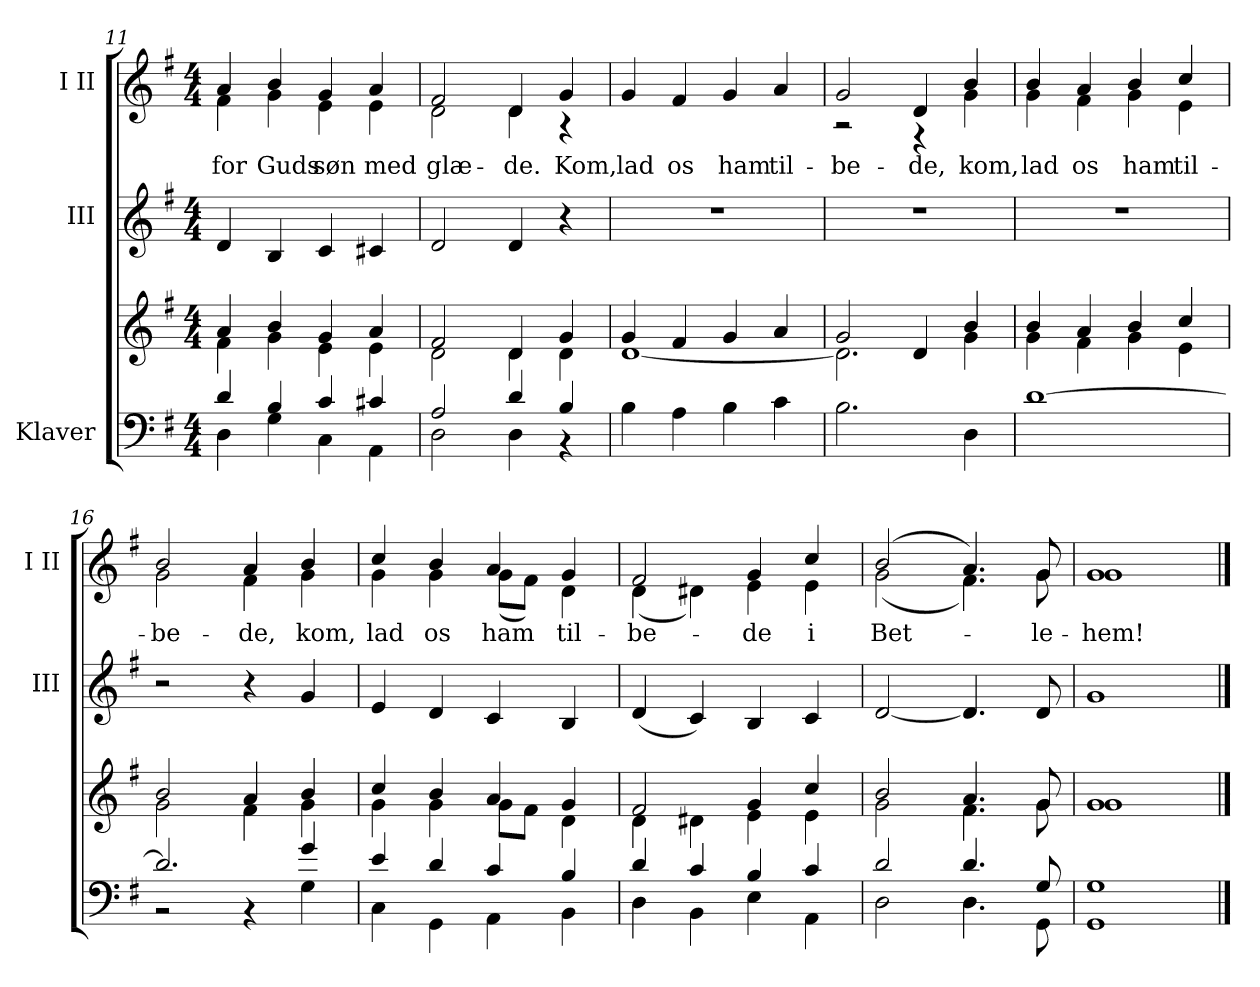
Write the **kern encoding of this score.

**kern	**kern	**kern	**kern	**text
*part3	*part3	*part2	*part1	*part1
*staff4	*staff3	*staff2	*staff1	*staff1
*I"Klaver	*	*I"III	*I"I II	*
*	*	*I'III	*I'I II	*
*clefF4	*clefG2	*clefG2	*clefG2	*
*k[f#]	*k[f#]	*k[f#]	*k[f#]	*
*M4/4	*M4/4	*M4/4	*M4/4	*
=11	=11	=11	=11	=11
*^	*^	*	*	*
!	!	!	!	!	!	!LO:LY:b
*	*	*	*	*	*^	*
4d/	4D\	4a/	4f#\	4d/	4a/	4f#\	for
!	!	!	!	!	!	!	!LO:LY:b
4B/	4G\	4b/	4g\	4B/	4b/	4g\	Guds
!	!	!	!	!	!	!	!LO:LY:b
4c/	4C\	4g/	4e\	4c/	4g/	4e\	søn
!	!	!	!	!	!	!	!LO:LY:b
4c#X/	4AA\	4a/	4e\	4c#X/	4a/	4e\	med
=12	=12	=12	=12	=12	=12	=12	=12
!	!	!	!	!	!	!	!LO:LY:b
2A/	2D\	2f#/	2d\	2d/	2f#/	2d\	glæ-
!	!	!	!	!	!	!	!LO:LY:b
4d/	4D\	4d/	4d\	4d/	4d/	4d\	-de.
!	!	!	!	!	!	!	!LO:LY:b
4B/	4r	4g/	4d\	4r	4g/	4r	Kom,
=13	=13	=13	=13	=13	=13	=13	=13
!	!	!	!	!	!	!	!LO:LY:b
*v	*v	*	*	*	*v	*v	*
4B\	4g/	[1d	1r	4g/	lad
!	!	!	!	!	!LO:LY:b
4A\	4f#/	.	.	4f#/	os
!	!	!	!	!	!LO:LY:b
4B\	4g/	.	.	4g/	ham
!	!	!	!	!	!LO:LY:b
4c\	4a/	.	.	4a/	til-
=14	=14	=14	=14	=14	=14
!	!	!	!	!	!LO:LY:b
*	*	*	*	*^	*
2.B\	2g/	2.d\]	1r	2g/	2r	-be-
!	!	!	!	!	!	!LO:LY:b
.	4d/	.	.	4d/	4r	-de,
!	!	!	!	!	!	!LO:LY:b
4D\	4b/	4g\	.	4b/	4g\	kom,
=15	=15	=15	=15	=15	=15	=15
!	!	!	!	!	!	!LO:LY:b
[1d	4b/	4g\	1r	4b/	4g\	lad
!	!	!	!	!	!	!LO:LY:b
.	4a/	4f#\	.	4a/	4f#\	os
!	!	!	!	!	!	!LO:LY:b
.	4b/	4g\	.	4b/	4g\	ham
!	!	!	!	!	!	!LO:LY:b
.	4cc/	4e\	.	4cc/	4e\	til-
=16	=16	=16	=16	=16	=16	=16
*^	*	*	*	*	*	*
!	!	!	!	!	!	!	!LO:LY:b
2.d/]	2r	2b/	2g\	2r	2b/	2g\	-be-
!	!	!	!	!	!	!	!LO:LY:b
.	4r	4a/	4f#\	4r	4a/	4f#\	-de,
!	!	!	!	!	!	!	!LO:LY:b
4g/	4G\	4b/	4g\	4g/	4b/	4g\	kom,
=17	=17	=17	=17	=17	=17	=17	=17
!	!	!	!	!	!	!	!LO:LY:b
4e/	4C\	4cc/	4g\	4e/	4cc/	4g\	lad
!	!	!	!	!	!	!	!LO:LY:b
4d/	4GG\	4b/	4g\	4d/	4b/	4g\	os
!	!	!	!	!	!	!	!LO:LY:b
4c/	4AA\	4a/	8g\L	4c/	4a/	(8g\L	ham
.	.	.	8f#\J	.	.	8f#\J)	.
!	!	!	!	!	!	!	!LO:LY:b
4B/	4BB\	4g/	4d\	4B/	4g/	4d\	til-
=18	=18	=18	=18	=18	=18	=18	=18
!	!	!	!	!	!	!	!LO:LY:b
4d/	4D\	2f#/	4d\	(4d/	2f#/	(4d\	-be-
4c/	4BB\	.	4d#X\	4c/)	.	4d#X\)	.
!	!	!	!	!	!	!	!LO:LY:b
4B/	4E\	4g/	4e\	4B/	4g/	4e\	-de
!	!	!	!	!	!	!	!LO:LY:b
4c/	4AA\	4cc/	4e\	4c/	4cc/	4e\	i
!!LO:LB:g=z	!!
=19	=19	=19	=19	=19	=19	=19	=19
!	!	!	!	!	!	!	!LO:LY:b
2d/	2D\	2b/	2g\	[2d/	(2b/	(2g\	Bet-
4.d/	4.D\	4.a/	4.f#\	4.d/]	4.a/)	4.f#\)	.
!	!	!	!	!	!	!	!LO:LY:b
8G/	8GG\	8g/	8g\	8d/	8g/	8g\	-le-
=20	=20	=20	=20	=20	=20	=20	=20
!	!	!	!	!	!	!	!LO:LY:b
1G	1GG	1g	1g	1g	1g	1g	-hem!
*v	*v	*	*	*	*v	*v	*
*	*v	*v	*	*	*
==	==	==	==	==
*-	*-	*-	*-	*-
